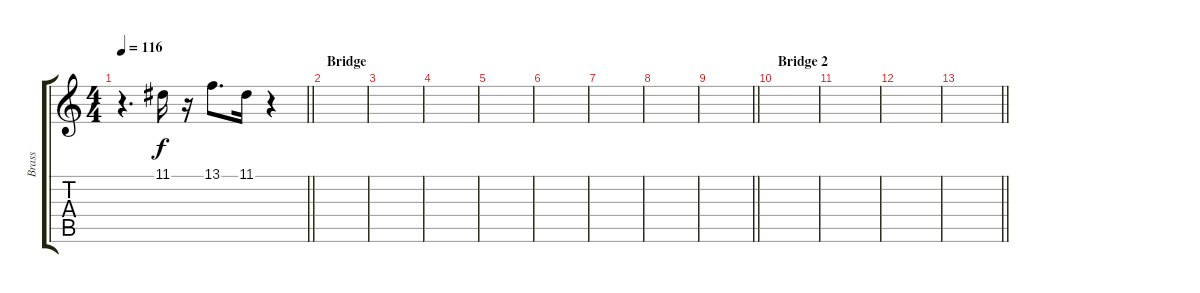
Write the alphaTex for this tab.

\track ("Brass" "Brass") {instrument brasssection}
\staff {score tabs}
\tuning (E4 B3 G3 D3 A2 E2) {hide}
\ts (4 4)
\tempo 116
\clef g2
\barLineRight lightlight
\ks c
r.4{d dy f} 11.1.16 r.16 13.1.8{d} 11.1.16 r.4 |
\section ("" "Bridge")
|
|
|
|
|
|
|
\barLineRight lightlight
|
\section ("" "Bridge 2")
|
|
|
\barLineRight lightlight
